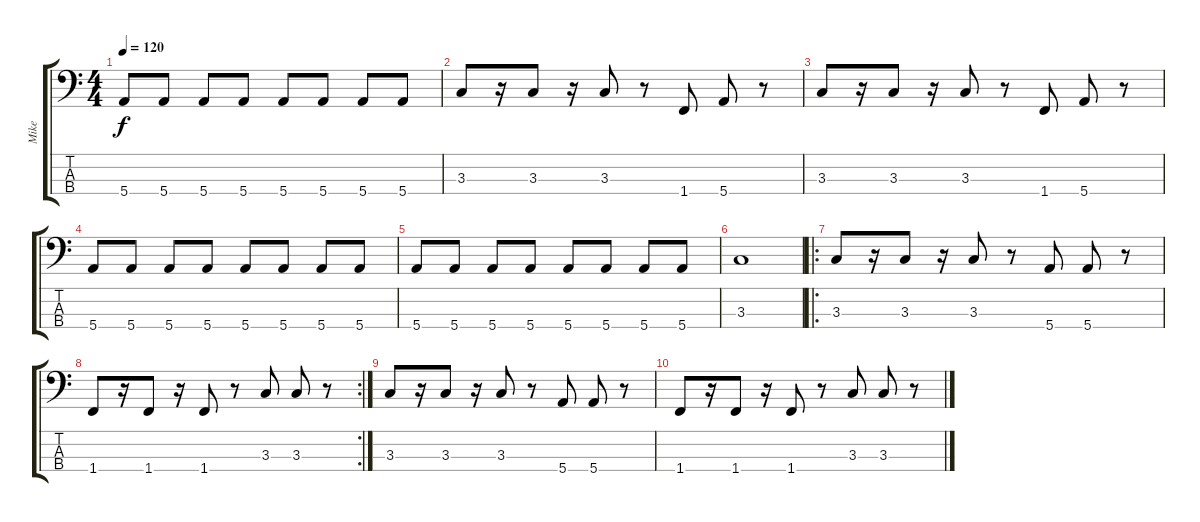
\track ("Mike" "Mike") {instrument electricbasspick}
\staff {score tabs}
\tuning (G2 D2 A1 E1) {hide}
\ts (4 4)
\tempo 120
\clef f4
\ks c
5.4.8{dy f} 5.4.8 5.4.8 5.4.8 5.4.8 5.4.8 5.4.8 5.4.8 |
3.3.8 r.16 3.3.8 r.16 3.3.8 r.8 1.4.8 5.4.8 r.8 |
3.3.8 r.16 3.3.8 r.16 3.3.8 r.8 1.4.8 5.4.8 r.8 |
5.4.8 5.4.8 5.4.8 5.4.8 5.4.8 5.4.8 5.4.8 5.4.8 |
5.4.8 5.4.8 5.4.8 5.4.8 5.4.8 5.4.8 5.4.8 5.4.8 |
3.3.1 |
\ro
3.3.8 r.16 3.3.8 r.16 3.3.8 r.8 5.4.8 5.4.8 r.8 |
\rc 2
1.4.8 r.16 1.4.8 r.16 1.4.8 r.8 3.3.8 3.3.8 r.8 |
3.3.8 r.16 3.3.8 r.16 3.3.8 r.8 5.4.8 5.4.8 r.8 |
1.4.8 r.16 1.4.8 r.16 1.4.8 r.8 3.3.8 3.3.8 r.8
